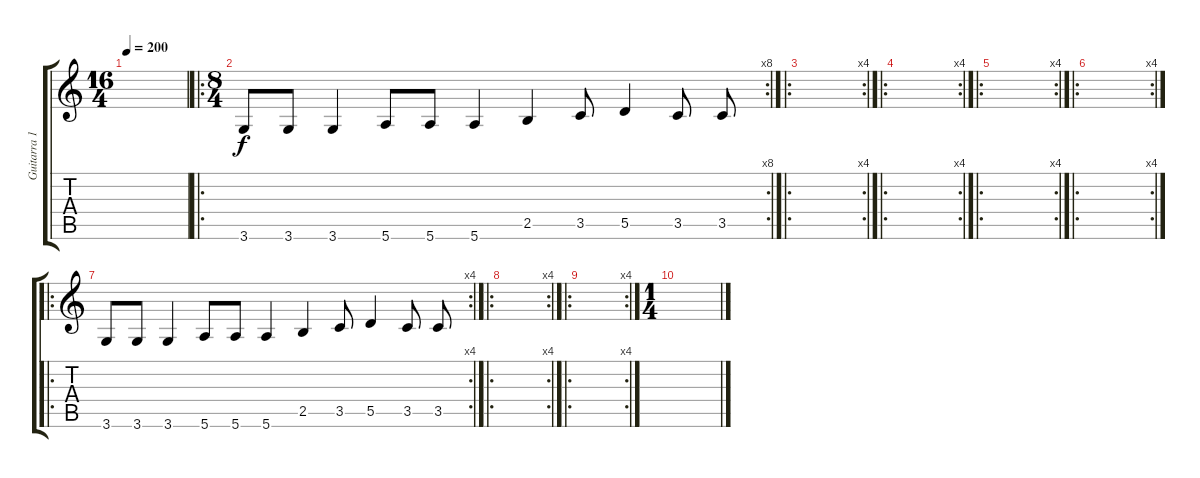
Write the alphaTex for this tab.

\track ("Guitarra 1 (teitor)" "Guitarra 1") {instrument distortionguitar}
\staff {score tabs}
\tuning (E4 B3 G3 D3 A2 E2) {hide}
\ts (16 4)
\tempo 200
\clef g2
\ks c
|
\ro
\rc 8
\ts (8 4)
3.6.8 3.6.8 3.6.4 5.6.8 5.6.8 5.6.4 2.5.4 3.5.8 5.5.4 3.5.8 3.5.8 |
\ro
\rc 4
|
\ro
\rc 4
|
\ro
\rc 4
|
\ro
\rc 4
|
\ro
\rc 4
3.6.8 3.6.8 3.6.4 5.6.8 5.6.8 5.6.4 2.5.4 3.5.8 5.5.4 3.5.8 3.5.8 |
\ro
\rc 4
|
\ro
\rc 4
|
\ts (1 4)
